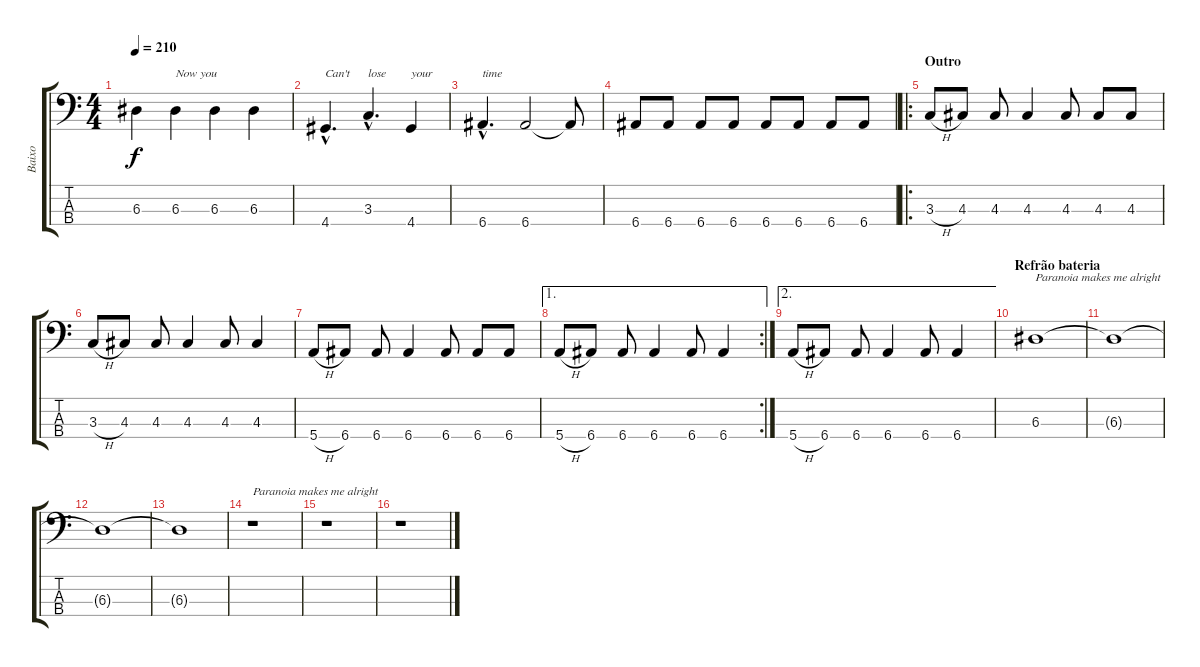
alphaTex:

\track ("Baixo" "Baixo") {instrument electricbasspick}
\staff {score tabs}
\tuning (G2 D2 A1 E1) {hide}
\ts (4 4)
\tempo 210
\clef f4
\ks c
6.3.4{dy f} 6.3.4{txt "Now you"} 6.3.4 6.3.4 |
4.4{hac}.4{d txt "Can't"} 3.3{hac}.4{d txt "lose"} 4.4.4{txt "your"} |
6.4{hac}.4{d txt "time"} 6.4.2 6.4{t}.8 |
6.4.8 6.4.8 6.4.8 6.4.8 6.4.8 6.4.8 6.4.8 6.4.8 |
\ro
\section ("" "Outro")
3.3{h}.8 4.3.8 4.3.8 4.3.4 4.3.8 4.3.8 4.3.8 |
3.3{h}.8 4.3.8 4.3.8 4.3.4 4.3.8 4.3.4 |
5.4{h}.8 6.4.8 6.4.8 6.4.4 6.4.8 6.4.8 6.4.8 |
\ae 1
\rc 2
5.4{h}.8 6.4.8 6.4.8 6.4.4 6.4.8 6.4.4 |
\ae 2
5.4{h}.8 6.4.8 6.4.8 6.4.4 6.4.8 6.4.4 |
\section ("" "Refrão bateria")
6.3.1{txt "Paranoia makes me alright"} |
6.3{t}.1 |
6.3{t}.1 |
6.3{t}.1 |
r.1{txt "Paranoia makes me alright"} |
r.1 |
r.1
